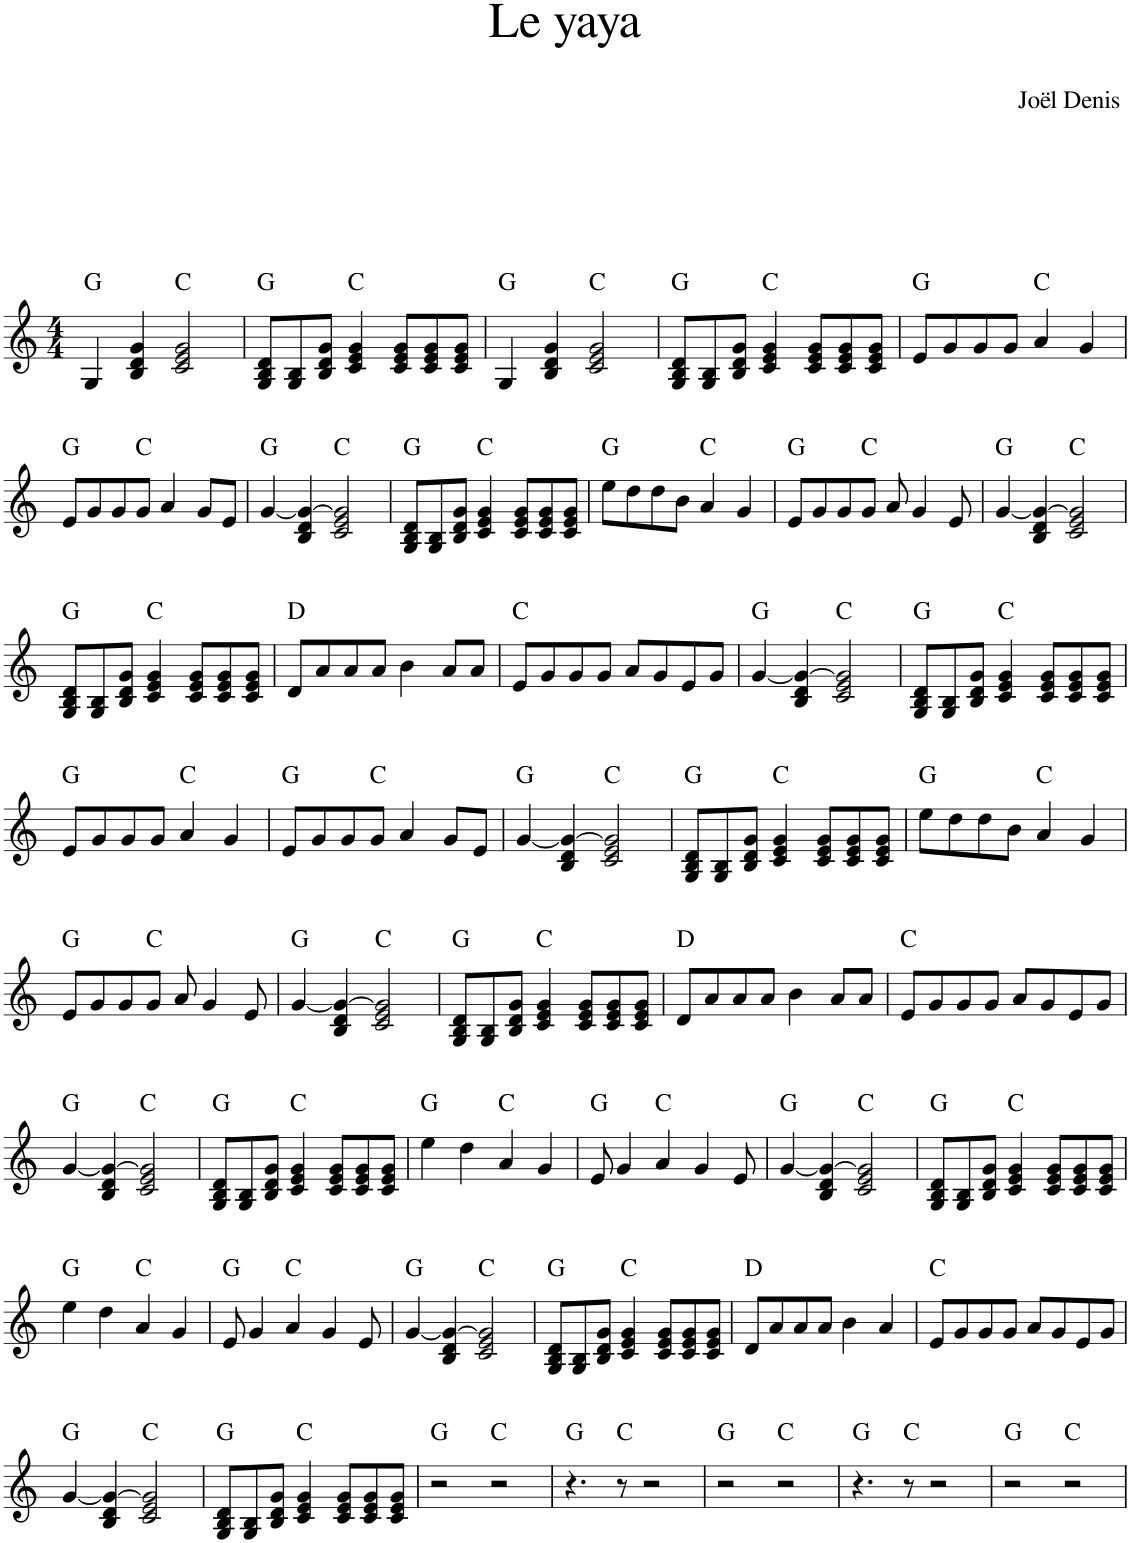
**kern	**harte
*part1	*part1
*staff1	*
*I"Piano	*
*I'Pno.	*
*clefG2	*
*k[]	*
*M4/4	*
=1	=1
4G/	G:maj
4B/ 4d/ 4g/	.
2c/ 2e/ 2g/	C:maj
=2	=2
8G/ 8B/ 8d/L	G:maj
8G/ 8B/	.
8B/ 8d/ 8g/J	.
4c/ 4e/ 4g/	C:maj
8c/ 8e/ 8g/L	.
8c/ 8e/ 8g/	.
8c/ 8e/ 8g/J	.
=3	=3
4G/	G:maj
4B/ 4d/ 4g/	.
2c/ 2e/ 2g/	C:maj
=4	=4
8G/ 8B/ 8d/L	G:maj
8G/ 8B/	.
8B/ 8d/ 8g/J	.
4c/ 4e/ 4g/	C:maj
8c/ 8e/ 8g/L	.
8c/ 8e/ 8g/	.
8c/ 8e/ 8g/J	.
=5	=5
8e/L	G:maj
8g/	.
8g/	.
8g/J	.
4a/	C:maj
4g/	.
!!LO:LB:g=z
=6	=6
8e/L	G:maj
8g/	.
8g/	.
8g/J	C:maj
4a/	.
8g/L	.
8e/J	.
=7	=7
[4g/	G:maj
4B/ 4d/ 4g/_	.
2c/ 2e/ 2g/]	C:maj
=8	=8
8G/ 8B/ 8d/L	G:maj
8G/ 8B/	.
8B/ 8d/ 8g/J	.
4c/ 4e/ 4g/	C:maj
8c/ 8e/ 8g/L	.
8c/ 8e/ 8g/	.
8c/ 8e/ 8g/J	.
=9	=9
8ee\L	G:maj
8dd\	.
8dd\	.
8b\J	.
4a/	C:maj
4g/	.
=10	=10
8e/L	G:maj
8g/	.
8g/	.
8g/J	C:maj
8a/	.
4g/	.
8e/	.
=11	=11
[4g/	G:maj
4B/ 4d/ 4g/_	.
2c/ 2e/ 2g/]	C:maj
!!LO:LB:g=z
=12	=12
8G/ 8B/ 8d/L	G:maj
8G/ 8B/	.
8B/ 8d/ 8g/J	.
4c/ 4e/ 4g/	C:maj
8c/ 8e/ 8g/L	.
8c/ 8e/ 8g/	.
8c/ 8e/ 8g/J	.
=13	=13
8d/L	D:maj
8a/	.
8a/	.
8a/J	.
4b\	.
8a/L	.
8a/J	.
=14	=14
8e/L	C:maj
8g/	.
8g/	.
8g/J	.
8a/L	.
8g/	.
8e/	.
8g/J	.
=15	=15
[4g/	G:maj
4B/ 4d/ 4g/_	.
2c/ 2e/ 2g/]	C:maj
=16	=16
8G/ 8B/ 8d/L	G:maj
8G/ 8B/	.
8B/ 8d/ 8g/J	.
4c/ 4e/ 4g/	C:maj
8c/ 8e/ 8g/L	.
8c/ 8e/ 8g/	.
8c/ 8e/ 8g/J	.
!!LO:LB:g=z
=17	=17
8e/L	G:maj
8g/	.
8g/	.
8g/J	.
4a/	C:maj
4g/	.
=18	=18
8e/L	G:maj
8g/	.
8g/	.
8g/J	C:maj
4a/	.
8g/L	.
8e/J	.
=19	=19
[4g/	G:maj
4B/ 4d/ 4g/_	.
2c/ 2e/ 2g/]	C:maj
=20	=20
8G/ 8B/ 8d/L	G:maj
8G/ 8B/	.
8B/ 8d/ 8g/J	.
4c/ 4e/ 4g/	C:maj
8c/ 8e/ 8g/L	.
8c/ 8e/ 8g/	.
8c/ 8e/ 8g/J	.
=21	=21
8ee\L	G:maj
8dd\	.
8dd\	.
8b\J	.
4a/	C:maj
4g/	.
!!LO:LB:g=z
=22	=22
8e/L	G:maj
8g/	.
8g/	.
8g/J	C:maj
8a/	.
4g/	.
8e/	.
=23	=23
[4g/	G:maj
4B/ 4d/ 4g/_	.
2c/ 2e/ 2g/]	C:maj
=24	=24
8G/ 8B/ 8d/L	G:maj
8G/ 8B/	.
8B/ 8d/ 8g/J	.
4c/ 4e/ 4g/	C:maj
8c/ 8e/ 8g/L	.
8c/ 8e/ 8g/	.
8c/ 8e/ 8g/J	.
=25	=25
8d/L	D:maj
8a/	.
8a/	.
8a/J	.
4b\	.
8a/L	.
8a/J	.
=26	=26
8e/L	C:maj
8g/	.
8g/	.
8g/J	.
8a/L	.
8g/	.
8e/	.
8g/J	.
!!LO:LB:g=z
=27	=27
[4g/	G:maj
4B/ 4d/ 4g/_	.
2c/ 2e/ 2g/]	C:maj
=28	=28
8G/ 8B/ 8d/L	G:maj
8G/ 8B/	.
8B/ 8d/ 8g/J	.
4c/ 4e/ 4g/	C:maj
8c/ 8e/ 8g/L	.
8c/ 8e/ 8g/	.
8c/ 8e/ 8g/J	.
=29	=29
4ee\	G:maj
4dd\	.
4a/	C:maj
4g/	.
=30	=30
8e/	G:maj
4g/	.
4a/	C:maj
4g/	.
8e/	.
=31	=31
[4g/	G:maj
4B/ 4d/ 4g/_	.
2c/ 2e/ 2g/]	C:maj
=32	=32
8G/ 8B/ 8d/L	G:maj
8G/ 8B/	.
8B/ 8d/ 8g/J	.
4c/ 4e/ 4g/	C:maj
8c/ 8e/ 8g/L	.
8c/ 8e/ 8g/	.
8c/ 8e/ 8g/J	.
!!LO:LB:g=z
=33	=33
4ee\	G:maj
4dd\	.
4a/	C:maj
4g/	.
=34	=34
8e/	G:maj
4g/	.
4a/	C:maj
4g/	.
8e/	.
=35	=35
[4g/	G:maj
4B/ 4d/ 4g/_	.
2c/ 2e/ 2g/]	C:maj
=36	=36
8G/ 8B/ 8d/L	G:maj
8G/ 8B/	.
8B/ 8d/ 8g/J	.
4c/ 4e/ 4g/	C:maj
8c/ 8e/ 8g/L	.
8c/ 8e/ 8g/	.
8c/ 8e/ 8g/J	.
=37	=37
8d/L	D:maj
8a/	.
8a/	.
8a/J	.
4b\	.
4a/	.
=38	=38
8e/L	C:maj
8g/	.
8g/	.
8g/J	.
8a/L	.
8g/	.
8e/	.
8g/J	.
!!LO:LB:g=z
=39	=39
[4g/	G:maj
4B/ 4d/ 4g/_	.
2c/ 2e/ 2g/]	C:maj
=40	=40
8G/ 8B/ 8d/L	G:maj
8G/ 8B/	.
8B/ 8d/ 8g/J	.
4c/ 4e/ 4g/	C:maj
8c/ 8e/ 8g/L	.
8c/ 8e/ 8g/	.
8c/ 8e/ 8g/J	.
=41	=41
2r	G:maj
2r	C:maj
=42	=42
4.r	G:maj
8r	C:maj
2r	.
=43	=43
2r	G:maj
2r	C:maj
=44	=44
4.r	G:maj
8r	C:maj
2r	.
=45	=45
2r	G:maj
2r	C:maj
=	=
*-	*-
